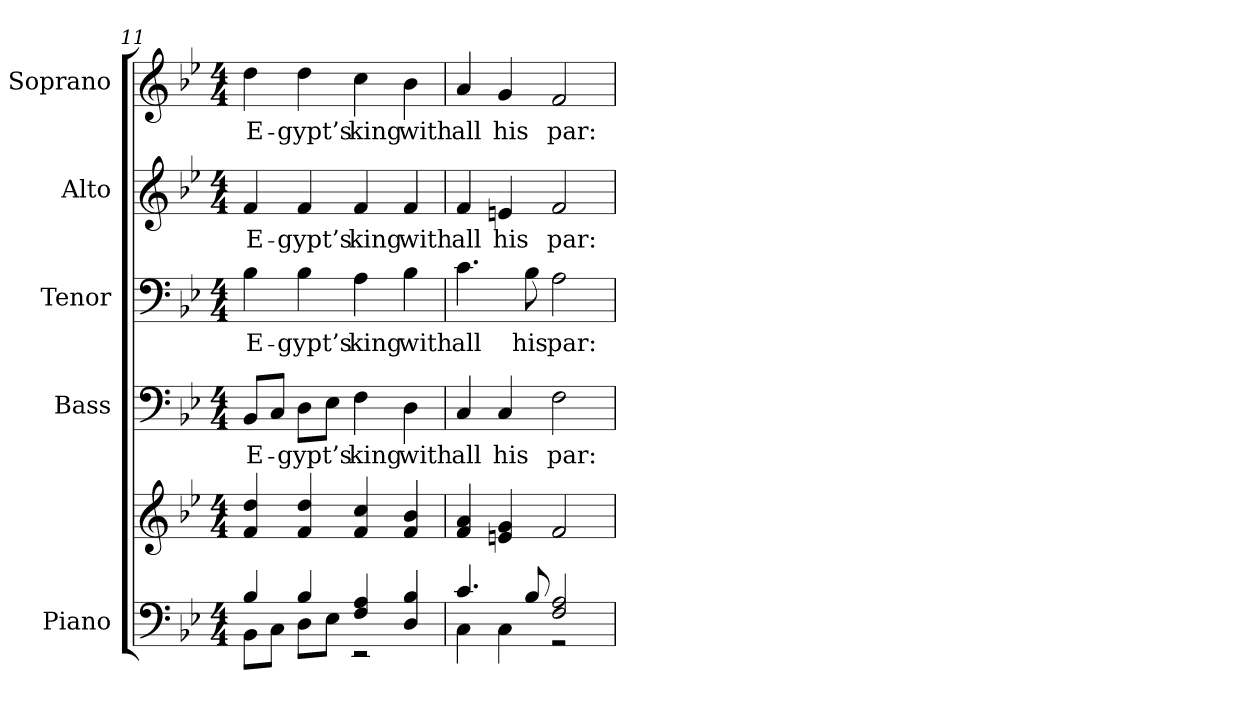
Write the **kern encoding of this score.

**kern	**kern	**kern	**text	**kern	**text	**kern	**text	**kern	**text
*part5	*part5	*part4	*part4	*part3	*part3	*part2	*part2	*part1	*part1
*staff6	*staff5	*staff4	*staff4	*staff3	*staff3	*staff2	*staff2	*staff1	*staff1
*I"Piano	*	*I"Bass	*	*I"Tenor	*	*I"Alto	*	*I"Soprano	*
*I'Pno.	*	*I'B.	*	*I'T.	*	*I'A.	*	*I'S.	*
!!LO:PB:g=z
*clefF4	*clefG2	*clefF4	*	*clefF4	*	*clefG2	*	*clefG2	*
*k[b-e-]	*k[b-e-]	*k[b-e-]	*	*k[b-e-]	*	*k[b-e-]	*	*k[b-e-]	*
*B-:	*B-:	*B-:	*	*B-:	*	*B-:	*	*B-:	*
*M4/4	*M4/4	*M4/4	*	*M4/4	*	*M4/4	*	*M4/4	*
=11	=11	=11	=11	=11	=11	=11	=11	=11	=11
*^	*	*	*	*	*	*	*	*	*
!	!	!	!	!LO:LY:b:color=#000000	!	!	!	!	!	!
!	!	!	!	!	!	!LO:LY:b:color=#000000	!	!	!	!
!	!	!	!	!	!	!	!	!LO:LY:b:color=#000000	!	!
!	!	!	!	!	!	!	!	!	!	!LO:LY:b:color=#000000
4B-i/	8BB-i\L	4fi/ 4ddi	8BB-i/L	E-	4B-i\	E-	4fi/	E-	4ddi\	E-
.	8Ci\J	.	8Ci/J	.	.	.	.	.	.	.
!	!	!	!	!LO:LY:b:color=#000000	!	!	!	!	!	!
!	!	!	!	!	!	!LO:LY:b:color=#000000	!	!	!	!
!	!	!	!	!	!	!	!	!LO:LY:b:color=#000000	!	!
!	!	!	!	!	!	!	!	!	!	!LO:LY:b:color=#000000
4B-i/	8Di\L	4fi/ 4ddi	8Di\L	-gypt’s	4B-i\	-gypt’s	4fi/	-gypt’s	4ddi\	-gypt’s
.	8E-i\J	.	8E-i\J	.	.	.	.	.	.	.
!	!	!	!	!LO:LY:b:color=#000000	!	!	!	!	!	!
!	!	!	!	!	!	!LO:LY:b:color=#000000	!	!	!	!
!	!	!	!	!	!	!	!	!LO:LY:b:color=#000000	!	!
!	!	!	!	!	!	!	!	!	!	!LO:LY:b:color=#000000
4Fi/ 4Ai	2r	4fi/ 4cci	4Fi\	king	4Ai\	king	4fi/	king	4cci\	king
!	!	!	!	!LO:LY:b:color=#000000	!	!	!	!	!	!
!	!	!	!	!	!	!LO:LY:b:color=#000000	!	!	!	!
!	!	!	!	!	!	!	!	!LO:LY:b:color=#000000	!	!
!	!	!	!	!	!	!	!	!	!	!LO:LY:b:color=#000000
4Di/ 4B-i	.	4fi/ 4b-i	4Di\	with	4B-i\	with	4fi/	with	4b-i\	with
=12	=12	=12	=12	=12	=12	=12	=12	=12	=12	=12
!	!	!	!	!LO:LY:b:color=#000000	!	!	!	!	!	!
!	!	!	!	!	!	!LO:LY:b:color=#000000	!	!	!	!
!	!	!	!	!	!	!	!	!LO:LY:b:color=#000000	!	!
!	!	!	!	!	!	!	!	!	!	!LO:LY:b:color=#000000
4.ci/	4Ci\	4fi/ 4ai	4Ci/	all	4.ci\	all	4fi/	all	4ai/	all
!	!	!	!	!LO:LY:b:color=#000000	!	!	!	!	!	!
!	!	!	!	!	!	!	!	!LO:LY:b:color=#000000	!	!
!	!	!	!	!	!	!	!	!	!	!LO:LY:b:color=#000000
.	4Ci\	4eni/ 4gi	4Ci/	his	.	.	4eni/	his	4gi/	his
!	!	!	!	!	!	!LO:LY:b:color=#000000	!	!	!	!
8B-i/	.	.	.	.	8B-i\	his	.	.	.	.
!	!	!	!	!LO:LY:b:color=#000000	!	!	!	!	!	!
!	!	!	!	!	!	!LO:LY:b:color=#000000	!	!	!	!
!	!	!	!	!	!	!	!	!LO:LY:b:color=#000000	!	!
!	!	!	!	!	!	!	!	!	!	!LO:LY:b:color=#000000
2Fi/ 2Ai	2r	2fi/	2Fi\	par:	2Ai\	par:	2fi/	par:	2fi/	par:
*v	*v	*	*	*	*	*	*	*	*	*
=	=	=	=	=	=	=	=	=	=
*-	*-	*-	*-	*-	*-	*-	*-	*-	*-
